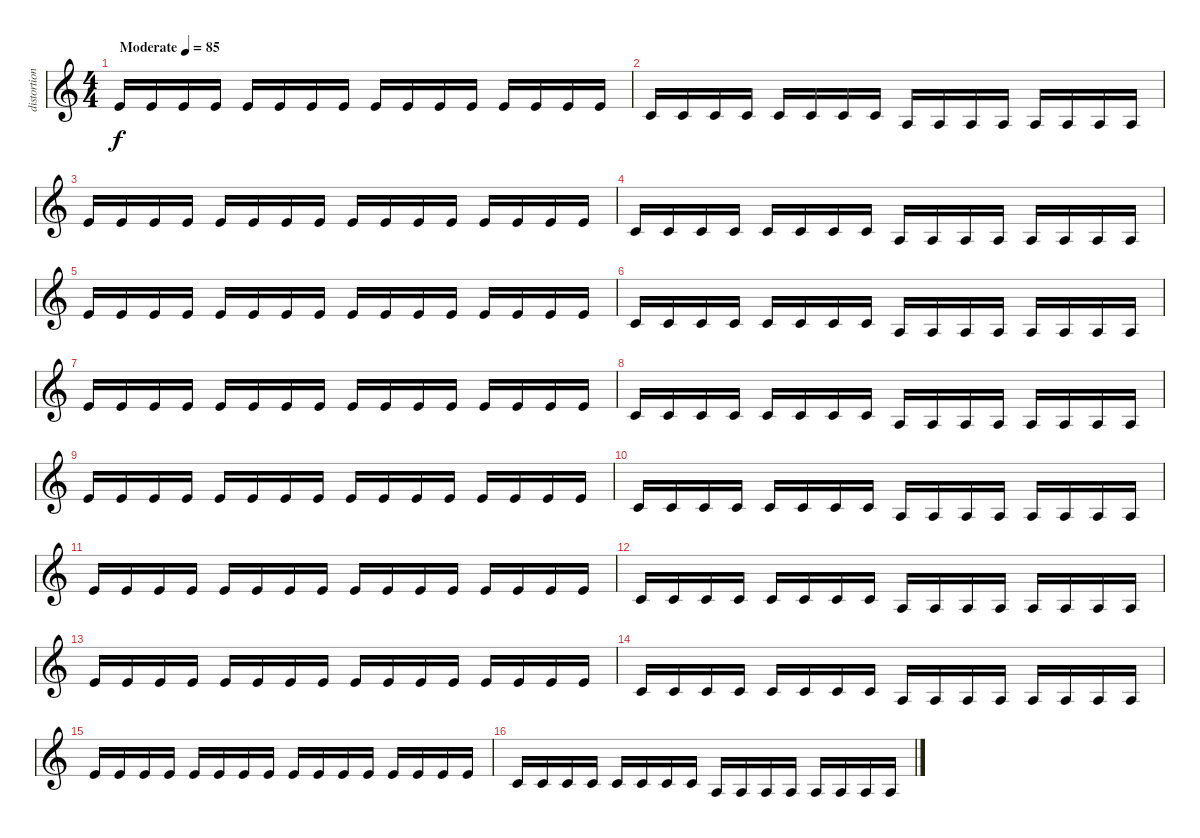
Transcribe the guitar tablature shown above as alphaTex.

\track ("distortion guitar" "distortion") {instrument distortionguitar}
\staff {score}
\tuning (E4 B3 G3 D3 A2 E2) {hide}
\ts (4 4)
\tempo (85 "Moderate")
\clef g2
\ks c
2.4.16{dy f instrument distortionguitar} 2.4.16 2.4.16 2.4.16 2.4.16 2.4.16 2.4.16 2.4.16 2.4.16 2.4.16 2.4.16 2.4.16 2.4.16 2.4.16 2.4.16 2.4.16 |
3.5.16 3.5.16 3.5.16 3.5.16 3.5.16 3.5.16 3.5.16 3.5.16 0.5.16 0.5.16 0.5.16 0.5.16 0.5.16 0.5.16 0.5.16 0.5.16 |
2.4.16 2.4.16 2.4.16 2.4.16 2.4.16 2.4.16 2.4.16 2.4.16 2.4.16 2.4.16 2.4.16 2.4.16 2.4.16 2.4.16 2.4.16 2.4.16 |
3.5.16 3.5.16 3.5.16 3.5.16 3.5.16 3.5.16 3.5.16 3.5.16 0.5.16 0.5.16 0.5.16 0.5.16 0.5.16 0.5.16 0.5.16 0.5.16 |
2.4.16 2.4.16 2.4.16 2.4.16 2.4.16 2.4.16 2.4.16 2.4.16 2.4.16 2.4.16 2.4.16 2.4.16 2.4.16 2.4.16 2.4.16 2.4.16 |
3.5.16 3.5.16 3.5.16 3.5.16 3.5.16 3.5.16 3.5.16 3.5.16 0.5.16 0.5.16 0.5.16 0.5.16 0.5.16 0.5.16 0.5.16 0.5.16 |
2.4.16 2.4.16 2.4.16 2.4.16 2.4.16 2.4.16 2.4.16 2.4.16 2.4.16 2.4.16 2.4.16 2.4.16 2.4.16 2.4.16 2.4.16 2.4.16 |
3.5.16 3.5.16 3.5.16 3.5.16 3.5.16 3.5.16 3.5.16 3.5.16 0.5.16 0.5.16 0.5.16 0.5.16 0.5.16 0.5.16 0.5.16 0.5.16 |
2.4.16 2.4.16 2.4.16 2.4.16 2.4.16 2.4.16 2.4.16 2.4.16 2.4.16 2.4.16 2.4.16 2.4.16 2.4.16 2.4.16 2.4.16 2.4.16 |
3.5.16 3.5.16 3.5.16 3.5.16 3.5.16 3.5.16 3.5.16 3.5.16 0.5.16 0.5.16 0.5.16 0.5.16 0.5.16 0.5.16 0.5.16 0.5.16 |
2.4.16 2.4.16 2.4.16 2.4.16 2.4.16 2.4.16 2.4.16 2.4.16 2.4.16 2.4.16 2.4.16 2.4.16 2.4.16 2.4.16 2.4.16 2.4.16 |
3.5.16 3.5.16 3.5.16 3.5.16 3.5.16 3.5.16 3.5.16 3.5.16 0.5.16 0.5.16 0.5.16 0.5.16 0.5.16 0.5.16 0.5.16 0.5.16 |
2.4.16 2.4.16 2.4.16 2.4.16 2.4.16 2.4.16 2.4.16 2.4.16 2.4.16 2.4.16 2.4.16 2.4.16 2.4.16 2.4.16 2.4.16 2.4.16 |
3.5.16 3.5.16 3.5.16 3.5.16 3.5.16 3.5.16 3.5.16 3.5.16 0.5.16 0.5.16 0.5.16 0.5.16 0.5.16 0.5.16 0.5.16 0.5.16 |
2.4.16 2.4.16 2.4.16 2.4.16 2.4.16 2.4.16 2.4.16 2.4.16 2.4.16 2.4.16 2.4.16 2.4.16 2.4.16 2.4.16 2.4.16 2.4.16 |
3.5.16 3.5.16 3.5.16 3.5.16 3.5.16 3.5.16 3.5.16 3.5.16 0.5.16 0.5.16 0.5.16 0.5.16 0.5.16 0.5.16 0.5.16 0.5.16
